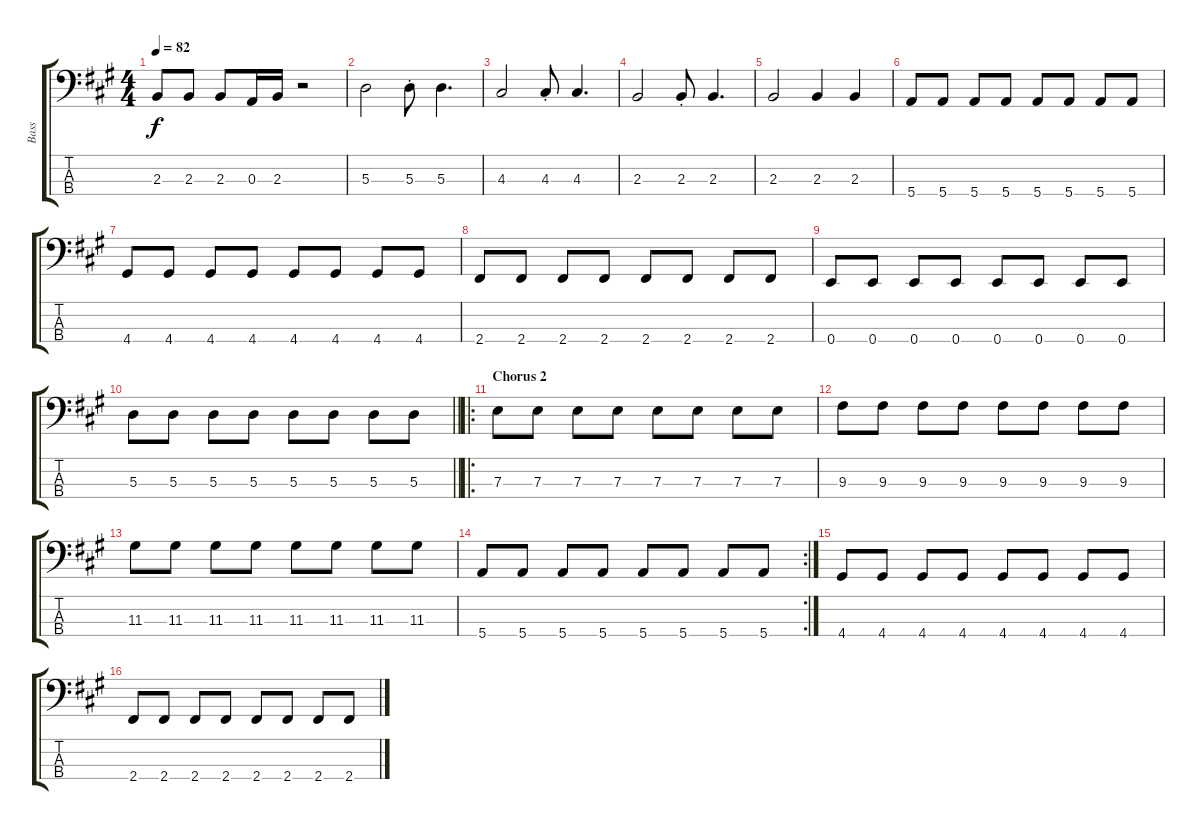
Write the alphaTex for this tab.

\track ("Bass" "Bass") {instrument electricbassfinger}
\staff {score tabs}
\tuning (G2 D2 A1 E1) {hide}
\ts (4 4)
\tempo 82
\clef f4
\ks a
2.3.8{dy f} 2.3.8 2.3.8 0.3.16 2.3.16 r.2 |
5.3.2 5.3{st}.8 5.3.4{d} |
4.3.2 4.3{st}.8 4.3.4{d} |
2.3.2 2.3{st}.8 2.3.4{d} |
2.3.2 2.3.4 2.3.4 |
5.4.8 5.4.8 5.4.8 5.4.8 5.4.8 5.4.8 5.4.8 5.4.8 |
4.4.8 4.4.8 4.4.8 4.4.8 4.4.8 4.4.8 4.4.8 4.4.8 |
2.4.8 2.4.8 2.4.8 2.4.8 2.4.8 2.4.8 2.4.8 2.4.8 |
0.4.8 0.4.8 0.4.8 0.4.8 0.4.8 0.4.8 0.4.8 0.4.8 |
\barLineRight lightlight
5.3.8 5.3.8 5.3.8 5.3.8 5.3.8 5.3.8 5.3.8 5.3.8 |
\ro
\section ("" "Chorus 2")
7.3.8 7.3.8 7.3.8 7.3.8 7.3.8 7.3.8 7.3.8 7.3.8 |
9.3.8 9.3.8 9.3.8 9.3.8 9.3.8 9.3.8 9.3.8 9.3.8 |
11.3.8 11.3.8 11.3.8 11.3.8 11.3.8 11.3.8 11.3.8 11.3.8 |
\rc 2
5.4.8 5.4.8 5.4.8 5.4.8 5.4.8 5.4.8 5.4.8 5.4.8 |
4.4.8 4.4.8 4.4.8 4.4.8 4.4.8 4.4.8 4.4.8 4.4.8 |
2.4.8 2.4.8 2.4.8 2.4.8 2.4.8 2.4.8 2.4.8 2.4.8
